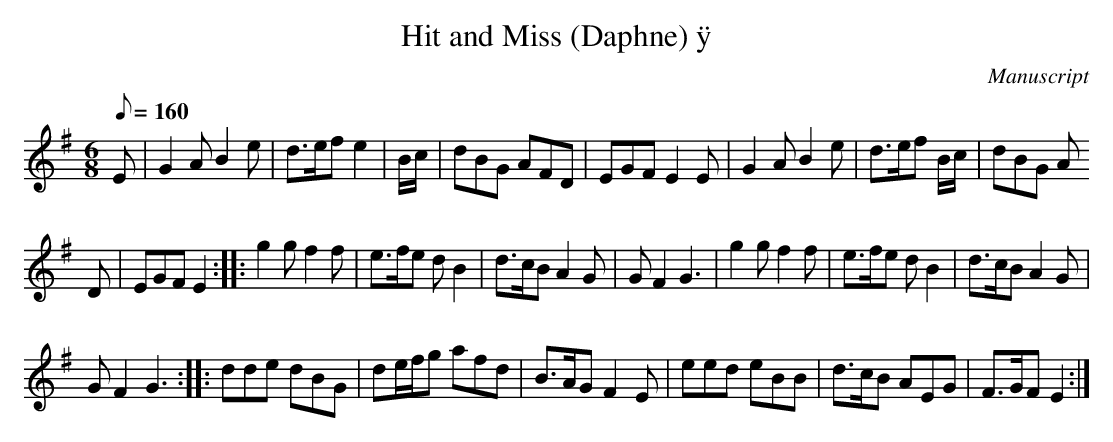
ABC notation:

X:1
T: Hit and Miss (Daphne) ÿ
M:6/8
L:1/8
Q:160
O:Manuscript
K:G
E|G2 A B2 e|d>ef e2|B/2c/2|dBG AFD|EGF E2 E|G2 A B2 e|d>ef B/2c/2|dBG A
D|EGF E2::\
g2 g f2 f| e>fe d B2| d>cB A2 G|G F2 G3|g2 g f2 f| e>fe d B2| d>cB A2 G|
G F2 G3::\
dde dBG| de/2f/2g afd|B>AG F2 E|eed eBB| d>cB AEG|F>GF E2:|
